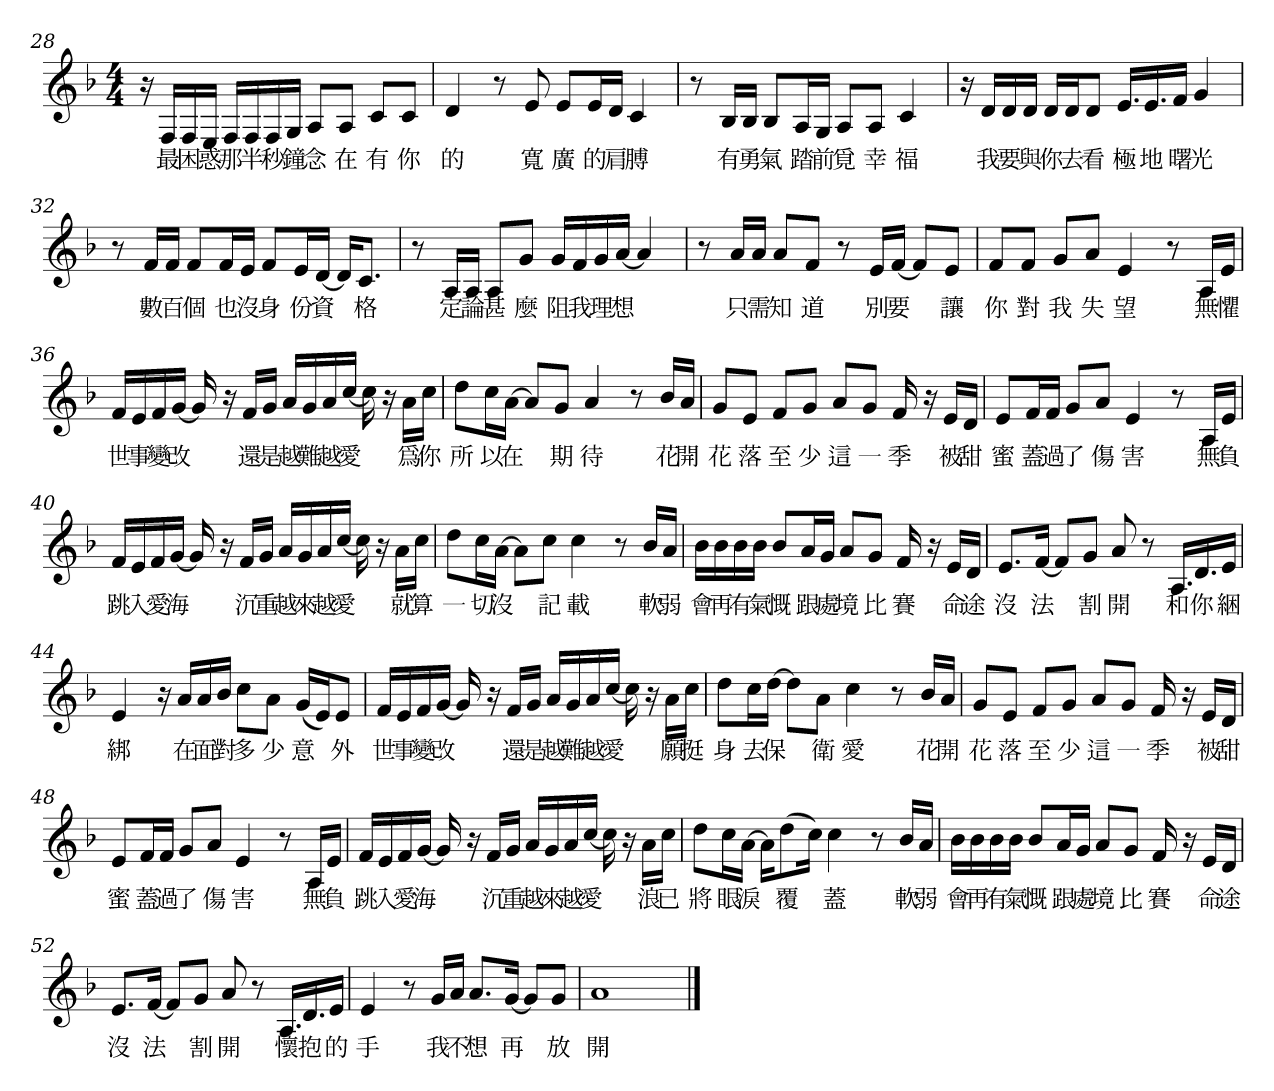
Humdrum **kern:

**kern	**text
*part1	*part1
*staff1	*staff1
*clefG2	*
*k[b-]	*
*F:	*
*M4/4	*
=28	=28
16r	.
16FLL	最
16F	困
16EJJ	惑
16FLL	那
16F	半
16F	秒
16GJJ	鐘
8AL	念
8AJ	在
8cL	有
8cJ	你
=29	=29
4d	的
8r	.
8e	寬
8eL	廣
16eL	的
16dJJ	肩
4c	膊
=30	=30
8r	.
16B-LL	有
16B-JJ	勇
8B-L	氣
16AL	踏
16GJJ	前
8AL	覓
8AJ	幸
4c	福
=31	=31
16r	.
16dLL	我
16d	要
16dJJ	與
16dLL	你
16dJ	去
8dJ	看
16.eLL	極
16.e	地
16fJJ	曙
4g	光
=32	=32
8r	.
16fLL	數
16fJJ	百
8fL	個
16fL	也
16eJJ	沒
8fL	身
16eL	份
[16dJJ	資
16dKL]	.
8.cJ	格
=33	=33
8r	.
16ALL	定
16AJJ	論
8AL	甚
8gJ	麼
16gLL	阻
16f	我
16g	理
[16aJJ	想
4a]	.
=34	=34
8r	.
16aLL	只
16aJJ	需
8aL	知
8fJ	道
8r	.
16eLL	別
[16fJJ	要
8fL]	.
8eJ	讓
=35	=35
8fL	你
8fJ	對
8gL	我
8aJ	失
4e	望
8r	.
16ALL	無
16eJJ	懼
=36	=36
16fLL	世
16e	事
16f	變
[16gJJ	改
16g]	.
16r	.
16fLL	還
16gJJ	是
16aLL	越
16g	難
16a	越
[16ccJJ	愛
16cc]	.
16r	.
16aLL	爲
16ccJJ	你
=37	=37
8ddL	所
16ccL	以
[16aJJ	在
8aL]	.
8gJ	期
4a	待
8r	.
16b-LL	花
16aJJ	開
=38	=38
8gL	花
8eJ	落
8fL	至
8gJ	少
8aL	這
8gJ	一
16f	季
16r	.
16eLL	被
16dJJ	甜
=39	=39
8eL	蜜
16fL	蓋
16fJJ	過
8gL	了
8aJ	傷
4e	害
8r	.
16ALL	無
16eJJ	負
=40	=40
16fLL	跳
16e	入
16f	愛
[16gJJ	海
16g]	.
16r	.
16fLL	沉
16gJJ	重
16aLL	越
16g	來
16a	越
[16ccJJ	愛
16cc]	.
16r	.
16aLL	就
16ccJJ	算
=41	=41
8ddL	一
16ccL	切
[16aJJ	沒
8aL]	.
8ccJ	記
4cc	載
8r	.
16b-LL	軟
16aJJ	弱
=42	=42
16b-LL	會
16b-	再
16b-	有
16b-JJ	氣
8b-L	慨
16aL	跟
16gJJ	處
8aL	境
8gJ	比
16f	賽
16r	.
16eLL	命
16dJJ	途
=43	=43
8.eL	沒
[16fJk	法
8fL]	.
8gJ	割
8a	開
8r	.
16.ALL	和
16.d	你
16eJJ	綑
=44	=44
4e	綁
16r	.
16aLL	在
16a	面
16b-JJ	對
8ccL	多
8aJ	少
(16gLL	意
16eJ)	.
8eJ	外
=45	=45
16fLL	世
16e	事
16f	變
[16gJJ	改
16g]	.
16r	.
16fLL	還
16gJJ	是
16aLL	越
16g	難
16a	越
[16ccJJ	愛
16cc]	.
16r	.
16aLL	願
16ccJJ	挺
=46	=46
8ddL	身
16ccL	去
[16ddJJ	保
8ddL]	.
8aJ	衛
4cc	愛
8r	.
16b-LL	花
16aJJ	開
=47	=47
8gL	花
8eJ	落
8fL	至
8gJ	少
8aL	這
8gJ	一
16f	季
16r	.
16eLL	被
16dJJ	甜
=48	=48
8eL	蜜
16fL	蓋
16fJJ	過
8gL	了
8aJ	傷
4e	害
8r	.
16ALL	無
16eJJ	負
=49	=49
16fLL	跳
16e	入
16f	愛
[16gJJ	海
16g]	.
16r	.
16fLL	沉
16gJJ	重
16aLL	越
16g	來
16a	越
[16ccJJ	愛
16cc]	.
16r	.
16aLL	浪
16ccJJ	已
=50	=50
8ddL	將
16ccL	眼
[16aJJ	淚
16aKL]	.
(8dd	覆
16ccJk)	.
4cc	蓋
8r	.
16b-LL	軟
16aJJ	弱
=51	=51
16b-LL	會
16b-	再
16b-	有
16b-JJ	氣
8b-L	慨
16aL	跟
16gJJ	處
8aL	境
8gJ	比
16f	賽
16r	.
16eLL	命
16dJJ	途
=52	=52
8.eL	沒
[16fJk	法
8fL]	.
8gJ	割
8a	開
8r	.
16.ALL	懷
16.d	抱
16eJJ	的
=53	=53
4e	手
8r	.
16gLL	我
16aJJ	不
8.aL	想
[16gJk	再
8gL]	.
8gJ	放
=54	=54
1a	開
==	==
*-	*-
